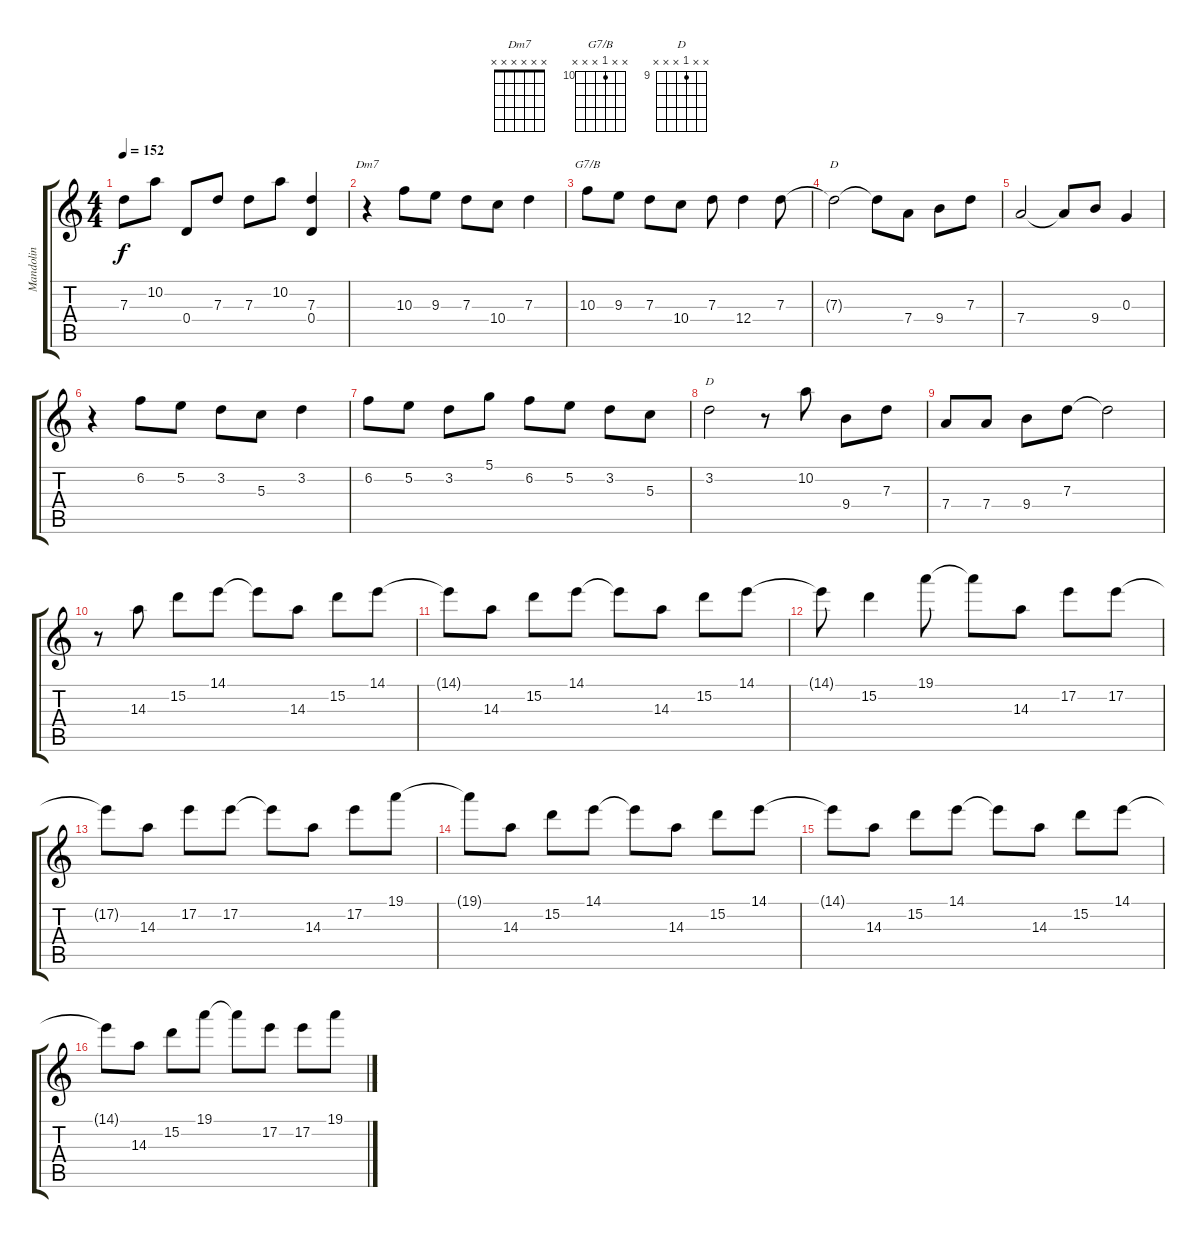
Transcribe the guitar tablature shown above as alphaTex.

\track ("Mandolin" "Mandolin") {instrument electricguitarclean}
\staff {score tabs}
\tuning (D4 B3 G3 D3 A2 D2) {hide}
\chord ("Dm7" x x x x x x)
\chord ("G7/B" x x 10 x x x) {firstfret 10}
\chord ("D" x x x x x x)
\chord ("D" x x 9 x x x) {firstfret 9}
\ts (4 4)
\tempo 152
\clef g2
\ks c
7.3.8{dy f} 10.2.8 0.4.8 7.3.8 7.3.8 10.2.8 (7.3 0.4).4 |
r.4{ch "Dm7"} 10.3.8 9.3.8 7.3.8 10.4.8 7.3.4 |
10.3.8{ch "G7/B"} 9.3.8 7.3.8 10.4.8 7.3.8 12.4.4 7.3.8 |
7.3{t}.2{ch "D"} 7.3{t}.8 7.4.8 9.4.8 7.3.8 |
7.4.2 7.4{t}.8 9.4.8 0.3.4 |
r.4 6.2.8 5.2.8 3.2.8 5.3.8 3.2.4 |
6.2.8 5.2.8 3.2.8 5.1.8 6.2.8 5.2.8 3.2.8 5.3.8 |
3.2.2{ch "D"} r.8 10.2.8 9.4.8 7.3.8 |
7.4.8 7.4.8 9.4.8 7.3.8 7.3{t}.2 |
r.8 14.3.8 15.2.8 14.1.8 14.1{t}.8 14.3.8 15.2.8 14.1.8 |
14.1{t}.8 14.3.8 15.2.8 14.1.8 14.1{t}.8 14.3.8 15.2.8 14.1.8 |
14.1{t}.8 15.2.4 19.1.8 19.1{t}.8 14.3.8 17.2.8 17.2.8 |
17.2{t}.8 14.3.8 17.2.8 17.2.8 17.2{t}.8 14.3.8 17.2.8 19.1.8 |
19.1{t}.8 14.3.8 15.2.8 14.1.8 14.1{t}.8 14.3.8 15.2.8 14.1.8 |
14.1{t}.8 14.3.8 15.2.8 14.1.8 14.1{t}.8 14.3.8 15.2.8 14.1.8 |
14.1{t}.8 14.3.8 15.2.8 19.1.8 19.1{t}.8 17.2.8 17.2.8 19.1.8
